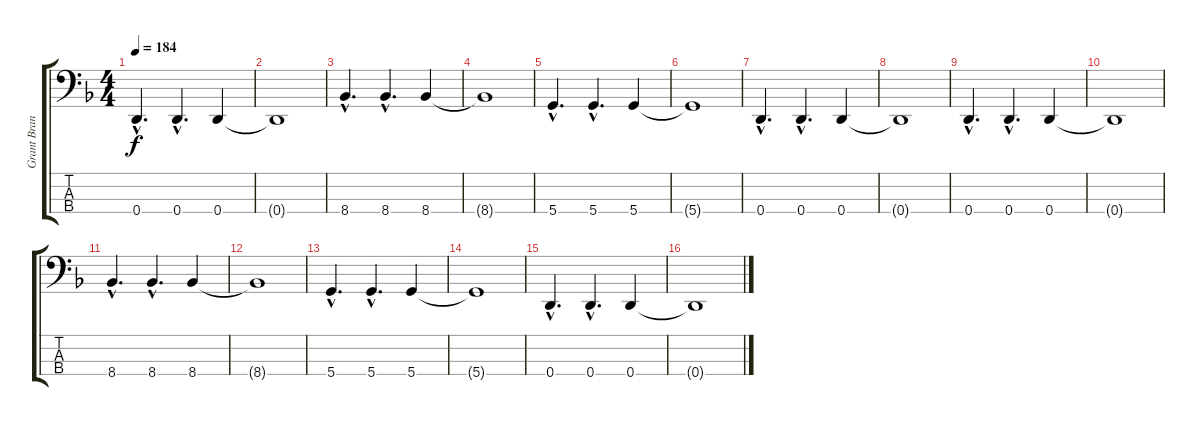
\track ("Grant Brandell" "Grant Bran") {instrument electricbassfinger}
\staff {score tabs}
\tuning (G2 D2 A1 D1) {hide}
\ts (4 4)
\tempo 184
\clef f4
\ks dminor
0.4{hac}.4{d dy f} 0.4{hac}.4{d} 0.4.4 |
0.4{t}.1 |
8.4{hac}.4{d} 8.4{hac}.4{d} 8.4.4 |
8.4{t}.1 |
5.4{hac}.4{d} 5.4{hac}.4{d} 5.4.4 |
5.4{t}.1 |
0.4{hac}.4{d} 0.4{hac}.4{d} 0.4.4 |
0.4{t}.1 |
0.4{hac}.4{d} 0.4{hac}.4{d} 0.4.4 |
0.4{t}.1 |
8.4{hac}.4{d} 8.4{hac}.4{d} 8.4.4 |
8.4{t}.1 |
5.4{hac}.4{d} 5.4{hac}.4{d} 5.4.4 |
5.4{t}.1 |
0.4{hac}.4{d} 0.4{hac}.4{d} 0.4.4 |
0.4{t}.1
